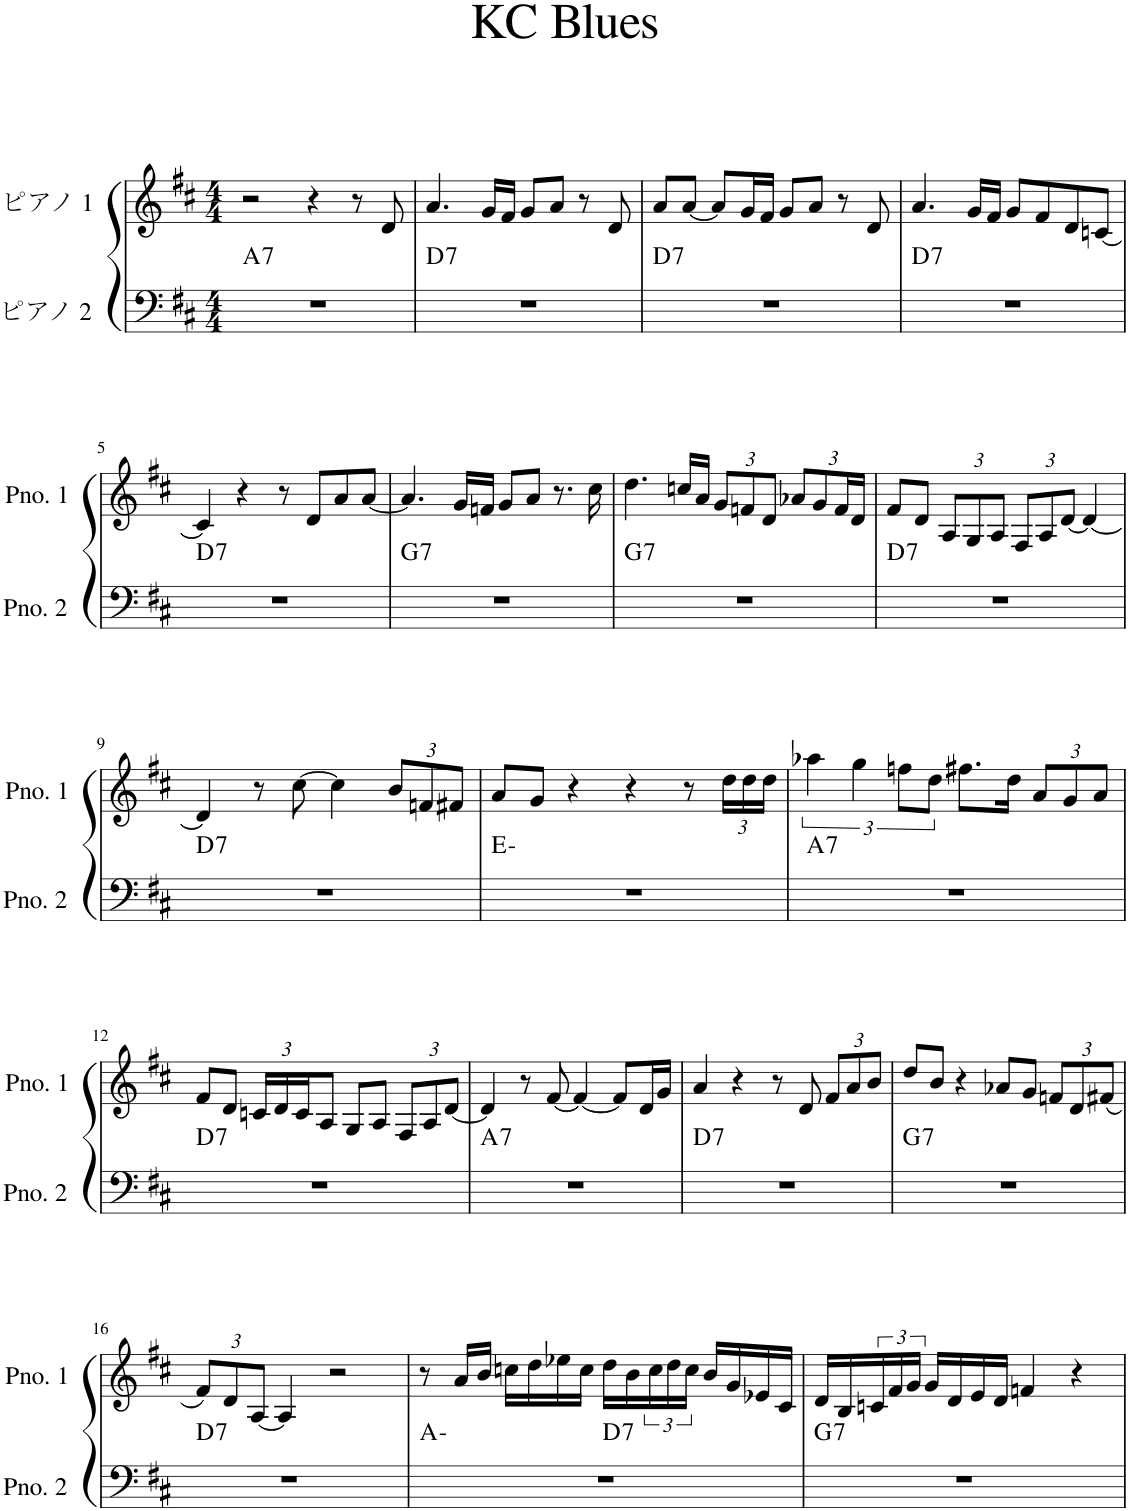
**kern	**harte	**kern
*part2	*part2	*part1
*staff2	*	*staff1
*I"ピアノ 2	*	*I"ピアノ 1
*clefF4	*	*clefG2
*k[f#c#]	*	*k[f#c#]
*M4/4	*	*M4/4
=1	=1	=1
!	!LO:H:kt=7	!
1r	A:7	2r
.	.	4r
.	.	8r
.	.	8d/
=2	=2	=2
!	!LO:H:kt=7	!
1r	D:7	4.a/
.	.	16g/LL
.	.	16f#/JJ
.	.	8g/L
.	.	8a/J
.	.	8r
.	.	8d/
=3	=3	=3
!	!LO:H:kt=7	!
1r	D:7	8a/L
.	.	[8a/J
.	.	8a/L]
.	.	16g/L
.	.	16f#/JJ
.	.	8g/L
.	.	8a/J
.	.	8r
.	.	8d/
=4	=4	=4
!	!LO:H:kt=7	!
1r	D:7	4.a/
.	.	16g/LL
.	.	16f#/JJ
.	.	8g/L
.	.	8f#/
.	.	8d/
.	.	[8cn/J
!!LO:LB:g=z
=5	=5	=5
!	!LO:H:kt=7	!
1r	D:7	4c/]
.	.	4r
.	.	8r
.	.	8d/L
.	.	8a/
.	.	[8a/J
=6	=6	=6
!	!LO:H:kt=7	!
1r	G:7	4.a/]
.	.	16g/LL
.	.	16fn/JJ
.	.	8g/L
.	.	8a/J
.	.	8.r
.	.	16cc#\
=7	=7	=7
!	!LO:H:kt=7	!
1r	G:7	4.dd\
.	.	16ccn/LL
.	.	16a/JJ
*	*	*Xbrackettup
.	.	12g/L
.	.	12fn/
.	.	12d/J
.	.	12a-X/L
.	.	12g/
.	.	24f/L
.	.	24d/JJ
=8	=8	=8
!	!LO:H:kt=7	!
1r	D:7	8f#/L
.	.	8d/J
.	.	12A/L
.	.	12G/
.	.	12A/J
.	.	12F#/L
.	.	12A/
.	.	[12d/J
.	.	4d/_
!!LO:LB:g=z
=9	=9	=9
!	!LO:H:kt=7	!
1r	D:7	4d/]
.	.	8r
.	.	[8cc#\
.	.	4cc#\]
.	.	12b/L
.	.	12fn/
.	.	12f#X/J
=10	=10	=10
1r	E:min	8a/L
.	.	8g/J
.	.	4r
.	.	4r
.	.	8r
.	.	24dd\LL
.	.	24dd\
.	.	24dd\JJ
=11	=11	=11
*	*	*brackettup
!	!LO:H:kt=7	!
1r	A:7	6aa-X\
.	.	6gg\
.	.	12ffn\L
.	.	12dd\J
.	.	8.ff#X\L
.	.	16dd\Jk
*	*	*Xbrackettup
.	.	12a/L
.	.	12g/
.	.	12a/J
!!LO:LB:g=z
=12	=12	=12
!	!LO:H:kt=7	!
1r	D:7	8f#/L
.	.	8d/J
.	.	24cn/LL
.	.	24d/
.	.	24c/J
.	.	8A/J
.	.	8G/L
.	.	8A/J
.	.	12F#/L
.	.	12A/
.	.	[12d/J
=13	=13	=13
!	!LO:H:kt=7	!
1r	A:7	4d/]
.	.	8r
.	.	[8f#/
.	.	4f#/_
.	.	8f#/L]
.	.	16d/L
.	.	16g/JJ
=14	=14	=14
!	!LO:H:kt=7	!
1r	D:7	4a/
.	.	4r
.	.	8r
.	.	8d/
.	.	12f#/L
.	.	12a/
.	.	12b/J
=15	=15	=15
!	!LO:H:kt=7	!
1r	G:7	8dd/L
.	.	8b/J
.	.	4r
.	.	8a-X/L
.	.	8g/J
.	.	12fn/L
.	.	12d/
.	.	(12f#X/J
!!LO:LB:g=z
=16	=16	=16
!	!LO:H:kt=7	!
1r	D:7	12f#/L)
.	.	12d/
.	.	[12A/J
.	.	4A/]
.	.	2r
=17	=17	=17
*^	*	*
1r	2ryy	A:min	8r
.	.	.	16a/LL
.	.	.	16b/JJ
.	.	.	16ccn\LL
.	.	.	16dd\
.	.	.	16ee-X\
.	.	.	16cc\JJ
!	!	!LO:H:kt=7	!
.	2ryy	D:7	16dd\LL
.	.	.	16b\
*	*	*	*brackettup
.	.	.	24cc\
.	.	.	24dd\
.	.	.	24cc\JJ
.	.	.	16b/LL
.	.	.	16g/
.	.	.	16e-X/
.	.	.	16c#/JJ
=18	=18	=18	=18
!	!	!LO:H:kt=7	!
*v	*v	*	*
1r	G:7	16d/LL
.	.	16B/
.	.	24cn/
.	.	24f#/
.	.	24g/JJ
.	.	16g/LL
.	.	16d/
.	.	16e/
.	.	16d/JJ
.	.	4fn/
.	.	4r
=	=	=
*-	*-	*-
